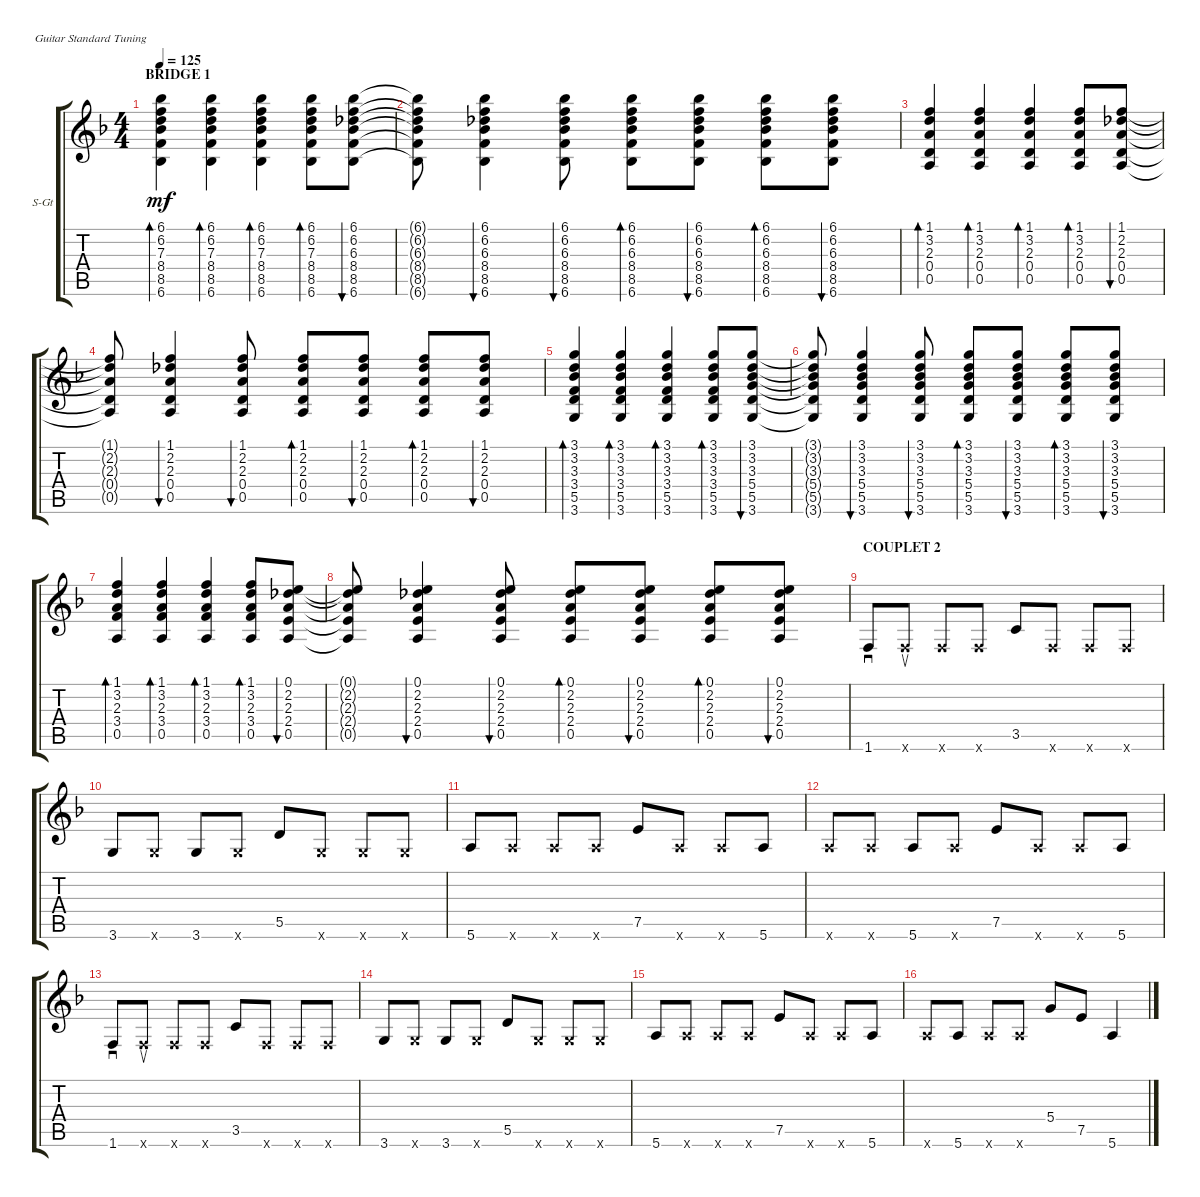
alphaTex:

\defaultSystemsLayout 4
\bracketExtendMode groupsimilarinstruments
\firstSystemTrackNameOrientation horizontal
\otherSystemsTrackNameOrientation horizontal
\track ("Steel Guitar" "S-Gt") {instrument acousticguitarsteel}
\staff {score tabs}
\tuning (E4 B3 G3 D3 A2 E2)
\ts (4 4)
\section ("" "BRIDGE 1")
\tempo 125
\clef g2
\ks f
(6.6 8.5 8.4 7.3 6.2 6.1).4{bd 30 dy mf} (6.6 8.5 8.4 7.3 6.2 6.1).4{bd 30} (6.6 8.5 8.4 7.3 6.2 6.1).4{bd 30} (6.6 8.5 8.4 7.3 6.2 6.1).8{bd 30} (6.6 8.5 8.4 6.3 6.2 6.1).8{bu 30} |
(6.6{t} 8.5{t} 8.4{t} 6.3{t} 6.2{t} 6.1{t}).8 (6.6 8.5 8.4 6.3 6.2 6.1).4{bu 30} (6.6 8.5 8.4 6.3 6.2 6.1).8{bu 30} (6.6 8.5 8.4 6.3 6.2 6.1).8{bd 30} (6.6 8.5 8.4 6.3 6.2 6.1).8{bu 30} (6.6 8.5 8.4 6.3 6.2 6.1).8{bd 30} (6.6 8.5 8.4 6.3 6.2 6.1).8{bu 30} |
(0.4 2.3 3.2 1.1 0.5).4{bd 30} (0.4 2.3 3.2 1.1 0.5).4{bd 30} (0.4 2.3 3.2 1.1 0.5).4{bd 30} (0.4 2.3 3.2 1.1 0.5).8{bd 30} (0.4 2.3 2.2 1.1 0.5).8{bu 30} |
(0.4{t} 2.3{t} 2.2{t} 1.1{t} 0.5{t}).8 (0.4 2.3 2.2 1.1 0.5).4{bu 30} (0.4 2.3 2.2 1.1 0.5).8{bu 30} (0.4 2.3 2.2 1.1 0.5).8{bd 30} (0.4 2.3 2.2 1.1 0.5).8{bu 30} (0.4 2.3 2.2 1.1 0.5).8{bd 30} (0.4 2.3 2.2 1.1 0.5).8{bu 30} |
(3.6 5.5 3.4 3.3 3.2 3.1).4{bd 30} (3.6 5.5 3.4 3.3 3.2 3.1).4{bd 30} (3.6 5.5 3.4 3.3 3.2 3.1).4{bd 30} (3.6 5.5 3.4 3.3 3.2 3.1).8{bd 30} (3.6 5.5 5.4 3.3 3.2 3.1).8{bu 30} |
(3.6{t} 5.5{t} 5.4{t} 3.3{t} 3.2{t} 3.1{t}).8 (3.6 5.5 5.4 3.3 3.2 3.1).4{bu 30} (3.6 5.5 5.4 3.3 3.2 3.1).8{bu 30} (3.6 5.5 5.4 3.3 3.2 3.1).8{bd 30} (3.6 5.5 5.4 3.3 3.2 3.1).8{bu 30} (3.6 5.5 5.4 3.3 3.2 3.1).8{bd 30} (3.6 5.5 5.4 3.3 3.2 3.1).8{bu 30} |
(3.4 2.3 3.2 1.1 0.5).4{bd 30} (3.4 2.3 3.2 1.1 0.5).4{bd 30} (3.4 2.3 3.2 1.1 0.5).4{bd 30} (3.4 2.3 3.2 1.1 0.5).8{bd 30} (2.4 2.3 2.2 0.1 0.5).8{bu 30} |
(2.4{t} 2.3{t} 2.2{t} 0.1{t} 0.5{t}).8 (2.4 2.3 2.2 0.1 0.5).4{bu 30} (2.4 2.3 2.2 0.1 0.5).8{bu 30} (2.4 2.3 2.2 0.1 0.5).8{bd 30} (2.4 2.3 2.2 0.1 0.5).8{bu 30} (2.4 2.3 2.2 0.1 0.5).8{bd 30} (2.4 2.3 2.2 0.1 0.5).8{bu 30} |
\section ("" "COUPLET 2")
1.6.8{sd} 1.6{x}.8{su} 1.6{x}.8 1.6{x}.8 3.5.8 1.6{x}.8 1.6{x}.8 1.6{x}.8 |
3.6.8 3.6{x}.8 3.6.8 3.6{x}.8 5.5.8 3.6{x}.8 3.6{x}.8 3.6{x}.8 |
5.6.8 5.6{x}.8 5.6{x}.8 5.6{x}.8 7.5.8 5.6{x}.8 5.6{x}.8 5.6.8 |
5.6{x}.8 5.6{x}.8 5.6.8 5.6{x}.8 7.5.8 5.6{x}.8 5.6{x}.8 5.6.8 |
1.6.8{sd} 1.6{x}.8{su} 1.6{x}.8 1.6{x}.8 3.5.8 1.6{x}.8 1.6{x}.8 1.6{x}.8 |
3.6.8 3.6{x}.8 3.6.8 3.6{x}.8 5.5.8 3.6{x}.8 3.6{x}.8 3.6{x}.8 |
5.6.8 5.6{x}.8 5.6{x}.8 5.6{x}.8 7.5.8 5.6{x}.8 5.6{x}.8 5.6.8 |
5.6{x}.8 5.6.8 5.6{x}.8 5.6{x}.8 5.4.8 7.5.8 5.6.4
